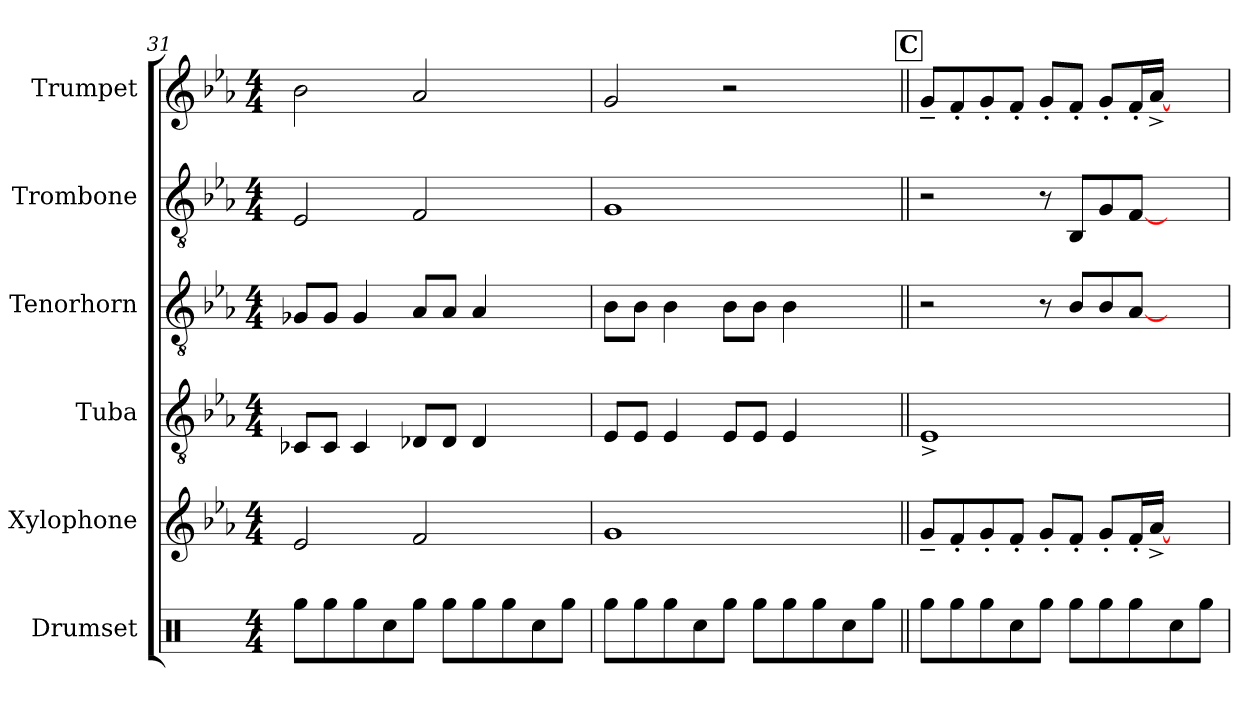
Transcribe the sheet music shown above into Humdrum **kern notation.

**kern	**kern	**kern	**kern	**kern	**kern
*part6	*part5	*part4	*part3	*part2	*part1
*staff6	*staff5	*staff4	*staff3	*staff2	*staff1
*I"Drumset	*I"Xylophone	*I"Tuba	*I"Tenorhorn	*I"Trombone	*I"Trumpet
*I'D. Set	*I'Xyl.	*I'Tba.	*I'Tenh.	*I'Tbn.	*I'Tpt.
*clefX	*clefG2	*clefGv2	*clefGv2	*clefGv2	*clefG2
*	*ITrd-7c-12	*	*	*	*
*k[]	*k[b-e-a-]	*k[b-e-a-]	*k[b-e-a-]	*k[b-e-a-]	*k[b-e-a-]
*M4/4	*M4/4	*M4/4	*M4/4	*M4/4	*M4/4
=31	=31	=31	=31	=31	=31
8RggL	2ee-	8C-XL	8G-XL	2E-	2b-
8Rgg	.	8C-J	8G-J	.	.
8Rgg	.	4C-	4G-	.	.
8Rcc	.	.	.	.	.
8RggJ	2ff	8D-XL	8A-L	2F	2a-
8RggL	.	8D-J	8A-J	.	.
8Rgg	.	4D-	4A-	.	.
8Rgg	.	.	.	.	.
8Rcc	4ryy	4ryy	4ryy	4ryy	4ryy
8RggJ	.	.	.	.	.
=32	=32	=32	=32	=32	=32
8RggL	1gg	8E-L	8B-L	1G	2g
8Rgg	.	8E-J	8B-J	.	.
8Rgg	.	4E-	4B-	.	.
8Rcc	.	.	.	.	.
8RggJ	.	8E-L	8B-L	.	2r
8RggL	.	8E-J	8B-J	.	.
8Rgg	.	4E-	4B-	.	.
8Rgg	.	.	.	.	.
8Rcc	4ryy	4ryy	4ryy	4ryy	4ryy
8RggJ	.	.	.	.	.
!!LO:REH:place=s1:a:B:fs=14:t=C
=33||	=33||	=33||	=33||	=33||	=33||
8RggL	8gg~L	1E-^	2r	2r	8g~L
8Rgg	8ff'	.	.	.	8f'
8Rgg	8gg'	.	.	.	8g'
8Rcc	8ff'J	.	.	.	8f'J
8RggJ	8gg'L	.	8r	8r	8g'L
8RggL	8ff'J	.	8B-L	8BB-L	8f'J
8Rgg	8gg'L	.	8B-	8G	8g'L
8Rgg	16ff'L	.	[8A-J	[8FJ	16f'L
.	[16aa-^JJ	.	.	.	[16a-^JJ
8Rcc	4ryy	4ryy	4ryy	4ryy	4ryy
8RggJ	.	.	.	.	.
=	=	=	=	=	=
*-	*-	*-	*-	*-	*-
